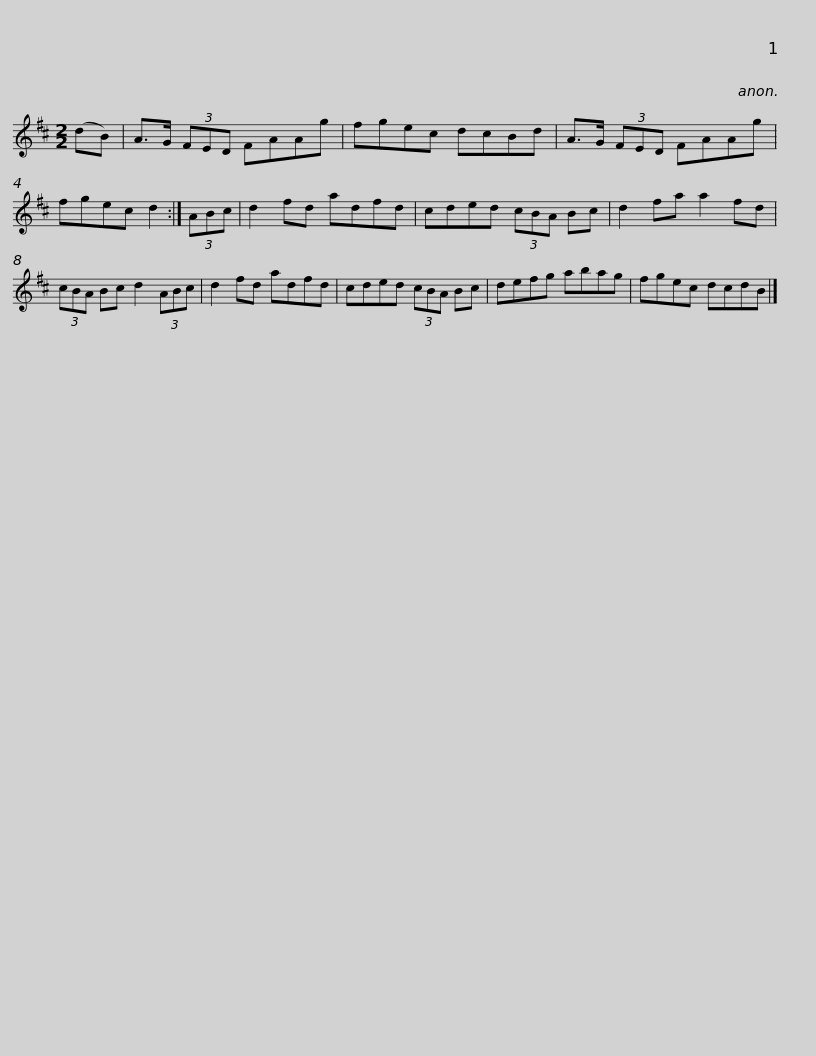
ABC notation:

X:1
L:1/8
M:2/2
I:linebreak $
K:D
V:1 treble
V:1
 (dB) | A>G (3FED FAAg | fgec dcBd | A>G (3FED FAAg | fgec d2 :| %5
 (3ABc | d2 fd adfd |$ cded (3cBA Bc | d2 fa a2 fd | (3cBA Bc d2 (3ABc | %10
 d2 fd adfd | cded (3cBA Bc |$ defg abag | fgec dcdB |] %14
